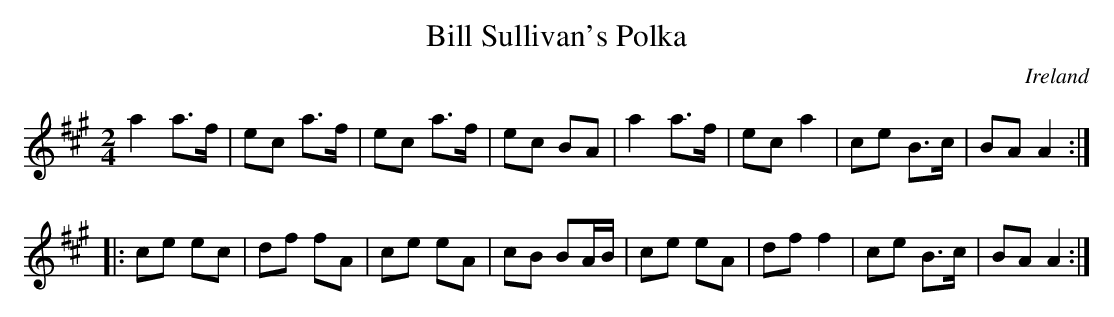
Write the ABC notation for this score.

X:1
T:Bill Sullivan's Polka
O:Ireland
M:2/4
L:1/8
K:A
a2 a>f|ec a>f|ec a>f|ec BA|\
a2 a>f|ec a2|ce B>c|BA A2:|
|:ce ec|df fA|ce eA|cB BA/B/|\
ce eA|df f2|ce B>c |BA A2:|
